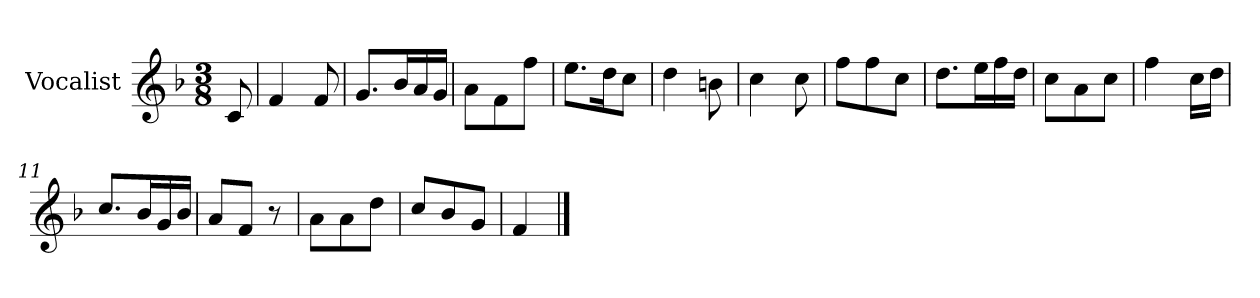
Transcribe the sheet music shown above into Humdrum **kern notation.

**kern
*part1
*staff1
*I"Vocalist
*k[b-]
*F:
*M3/8
=
8c
=1
4f
8f
=2
8.gL
16b-L
16a
16gJJ
=3
8aL
8f
8ffJ
=4
8.eeL
16ddK
8ccJ
=5
4dd
8bn
=6
4cc
8cc
=7
8ffL
8ff
8ccJ
=8
8.ddL
16eeL
16ff
16ddJJ
=9
8ccL
8a
8ccJ
=10
4ff
16ccLL
16ddJJ
=11
8.ccL
16b-L
16g
16b-JJ
=12
8aL
8fJ
8r
=13
8aL
8a
8ddJ
=14
8ccL
8b-
8gJ
=15
4f
==
*-
